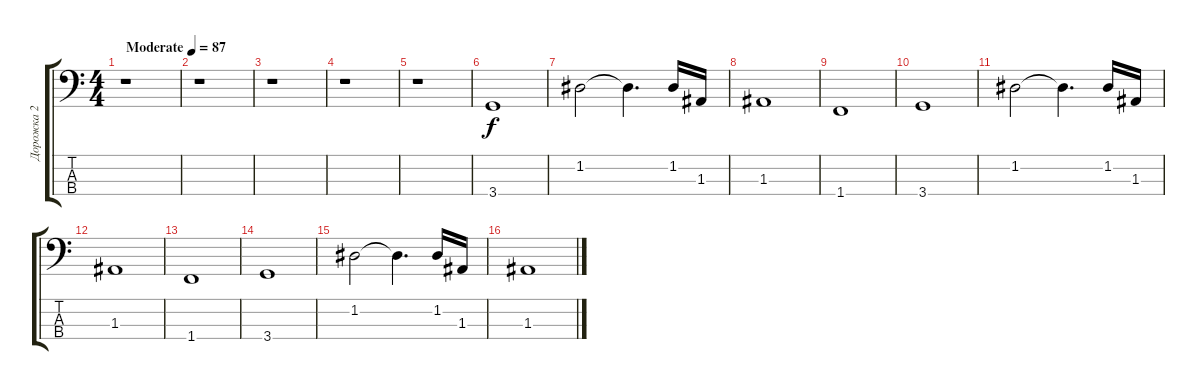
\track ("Дорожка 2" "Дорожка 2") {instrument electricbassfinger}
\staff {score tabs}
\tuning (G2 D2 A1 E1) {hide}
\ts (4 4)
\tempo (87 "Moderate")
\clef f4
\ks c
r.1{dy f instrument electricbassfinger} |
r.1 |
r.1 |
r.1 |
r.1 |
3.4.1 |
1.2.2 1.2{t}.4{d} 1.2.16 1.3.16 |
1.3.1 |
1.4.1 |
3.4.1 |
1.2.2 1.2{t}.4{d} 1.2.16 1.3.16 |
1.3.1 |
1.4.1 |
3.4.1 |
1.2.2 1.2{t}.4{d} 1.2.16 1.3.16 |
1.3.1
